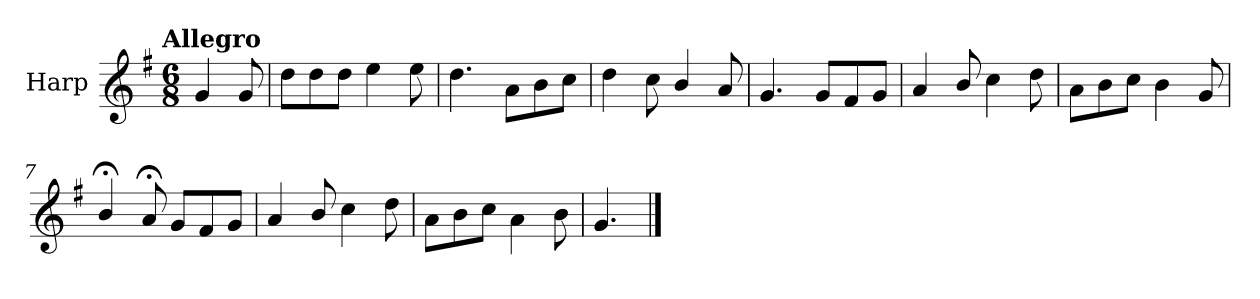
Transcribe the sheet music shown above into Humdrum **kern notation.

**kern
*part1
*staff1
*I"Harp
*I'Hrp.
*clefG2
*k[f#]
!!LO:TX:omd:t=Allegro
*M6/8
*MM144
=
4g/
8g/
=1
8dd\L
8dd\
8dd\J
4ee\
8ee\
=2
4.dd\
8a\L
8b\
8cc\J
=3
4dd\
8cc\
4b/
8a/
=4
4.g/
8g/L
8f#/
8g/J
=5
4a/
8b/
4cc\
8dd\
=6
8a\L
8b\
8cc\J
4b\
8g/
!!LO:LB:g=z
=7
4b;</
8a;</
8g/L
8f#/
8g/J
=8
4a/
8b/
4cc\
8dd\
=9
8a\L
8b\
8cc\J
4a\
8b\
=10
4.g/
==
*-
